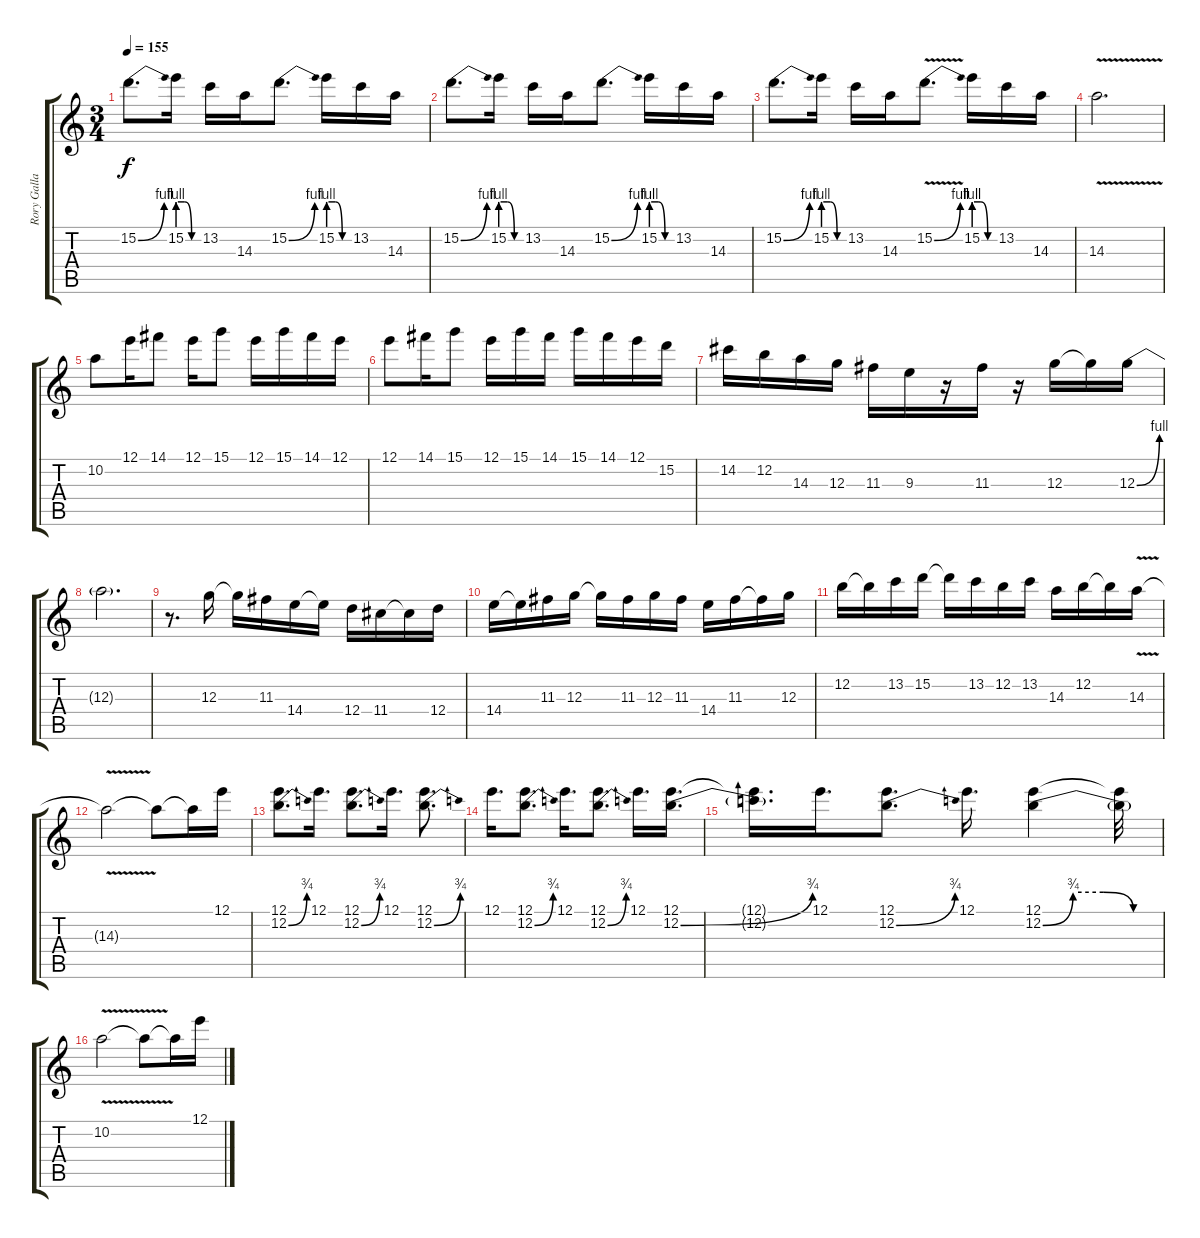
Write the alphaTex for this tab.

\track ("Rory Gallagher" "Rory Galla") {instrument overdrivenguitar}
\staff {score tabs}
\tuning (E4 B3 G3 D3 A2 E2) {hide}
\ts (3 4)
\tempo 155
\clef g2
\ks c
15.2{be (bend 0 0 60 4)}.8{d dy f} 15.2{be (custom 0 4 20 4 40 0 60 0)}.16 13.2.16 14.3.16 15.2{be (bend 0 0 60 4)}.8{d} 15.2{be (custom 0 4 20 4 40 0 60 0)}.16 13.2.16 14.3.16 |
15.2{be (bend 0 0 60 4)}.8{d} 15.2{be (custom 0 4 20 4 40 0 60 0)}.16 13.2.16 14.3.16 15.2{be (bend 0 0 60 4)}.8{d} 15.2{be (custom 0 4 20 4 40 0 60 0)}.16 13.2.16 14.3.16 |
15.2{be (bend 0 0 60 4)}.8{d} 15.2{be (custom 0 4 20 4 40 0 60 0)}.16 13.2.16 14.3.16 15.2{be (bend 0 0 60 4) v}.8{d} 15.2{be (custom 0 4 20 4 40 0 60 0)}.16 13.2.16 14.3.16 |
14.3{v}.2{d} |
10.2.8 12.1.16 14.1.8 12.1.16 15.1.8 12.1.16 15.1.16 14.1.16 12.1.16 |
12.1.8 14.1.16 15.1.8 12.1.16 15.1.16 14.1.16 15.1.16 14.1.16 12.1.16 15.2.16 |
14.2.16 12.2.16 14.3.16 12.3.16 11.3.16 9.3.16 r.16 11.3.16 r.16 12.3.16 12.3{t}.16 12.3{be (bend 0 0 60 4)}.16 |
12.3{t}.2{d} |
r.8{d} 12.3.16 12.3{t}.16 11.3.16 14.4.16 14.4{t}.16 12.4.16 11.4.16 11.4{t}.16 12.4.16 |
14.4.16 14.4{t}.16 11.3.16 12.3.16 12.3{t}.16 11.3.16 12.3.16 11.3.16 14.4.16 11.3.16 11.3{t}.16 12.3.16 |
12.2.16 12.2{t}.16 13.2.16 15.2.16 15.2{t}.16 13.2.16 12.2.16 13.2.16 14.3.16 12.2.16 12.2{t}.16 14.3{v}.16 |
14.3{t}.2 14.3{t}.8 14.3{t}.16 12.1.16 |
(12.1 12.2{be (bend 0 0 60 3)}).8{d} 12.1.16{d} (12.1 12.2{be (bend 0 0 60 3)}).8{d} 12.1.16{d} (12.1 12.2{be (bend 0 0 60 3)}).8{d} |
12.1.16{d} (12.1 12.2{be (bend 0 0 60 3)}).8{d} 12.1.16{d} (12.1 12.2{be (bend 0 0 60 3)}).8{d} 12.1.16{d} (12.1 12.2{be (bend 0 0 60 3)}).16{d} |
(12.1{t} 12.2{t}).16{d} 12.1.16{d} (12.1 12.2{be (bend 0 0 60 3)}).8{d} 12.1.16{d} (12.1 12.2{be (custom 0 0 15 3 30 3 45 0 60 0)}).4 (12.1{t} 12.2{t}).32 |
10.2{v}.2 10.2{t}.8 10.2{t}.16 12.1.16
